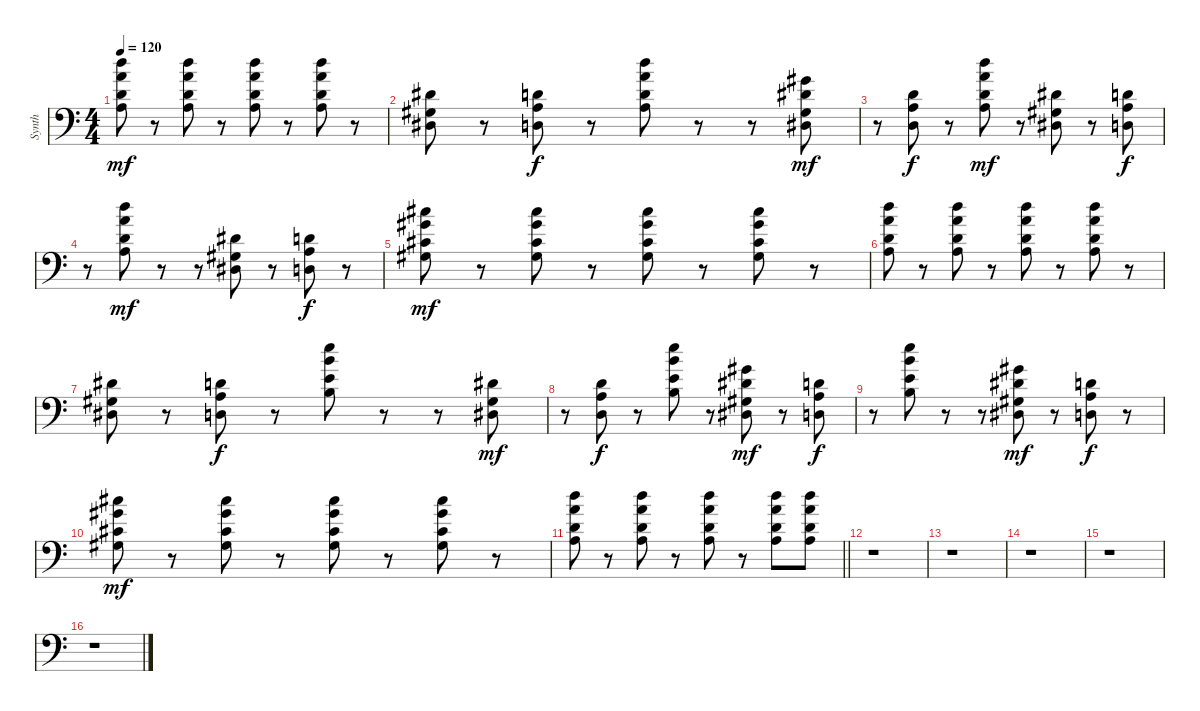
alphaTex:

\track ("Synth" "Synth") {instrument tremolostrings}
\staff {score}
\tuning (D4 Bb3 F3 Bb2 F2 Bb1) {hide}
\ts (4 4)
\tempo 120
\clef f4
\ks c
(12.1 11.2 9.3 11.4).8{dy mf} r.8 (12.1 11.2 9.3 11.4).8 r.8 (12.1 11.2 9.3 11.4).8 r.8 (12.1 11.2 9.3 11.4).8 r.8 |
(5.2 3.3 5.4).8 r.8 (4.2 4.3 4.4).8{dy f} r.8 (12.1 11.2 9.3 11.4).8 r.8 r.8 (6.1 5.2 3.3 5.4).8{dy mf} |
r.8 (4.2 4.3 4.4).8{dy f} r.8 (12.1 11.2 9.3 11.4).8{dy mf} r.8 (5.2 3.3 5.4).8 r.8 (4.2 4.3 4.4).8{dy f} |
r.8 (12.1 11.2 9.3 11.4).8{dy mf} r.8 r.8 (5.2 3.3 5.4).8 r.8 (4.2 4.3 4.4).8{dy f} r.8 |
(11.1 10.2 8.3 10.4).8{dy mf} r.8 (11.1 10.2 8.3 10.4).8 r.8 (11.1 10.2 8.3 10.4).8 r.8 (11.1 10.2 8.3 10.4).8 r.8 |
(12.1 11.2 9.3 11.4).8 r.8 (12.1 11.2 9.3 11.4).8 r.8 (12.1 11.2 9.3 11.4).8 r.8 (12.1 11.2 9.3 11.4).8 r.8 |
(5.2 3.3 5.4).8 r.8 (4.2 4.3 4.4).8{dy f} r.8 (14.1 13.2 11.3 13.4).8 r.8 r.8 (5.2 3.3 5.4).8{dy mf} |
r.8 (4.2 4.3 4.4).8{dy f} r.8 (14.1 13.2 11.3 13.4).8 r.8 (6.1 5.2 3.3 5.4).8{dy mf} r.8 (4.2 4.3 4.4).8{dy f} |
r.8 (14.1 13.2 11.3 13.4).8 r.8 r.8 (6.1 5.2 3.3 5.4).8{dy mf} r.8 (4.2 4.3 4.4).8{dy f} r.8 |
(11.1 10.2 8.3 10.4).8{dy mf} r.8 (11.1 10.2 8.3 10.4).8 r.8 (11.1 10.2 8.3 10.4).8 r.8 (11.1 10.2 8.3 10.4).8 r.8 |
\barLineRight lightlight
(12.1 11.2 9.3 11.4).8 r.8 (12.1 11.2 9.3 11.4).8 r.8 (12.1 11.2 9.3 11.4).8 r.8 (12.1 11.2 9.3 11.4).8 (12.1 11.2 9.3 11.4).8 |
r.1 |
r.1 |
r.1 |
r.1 |
r.1
